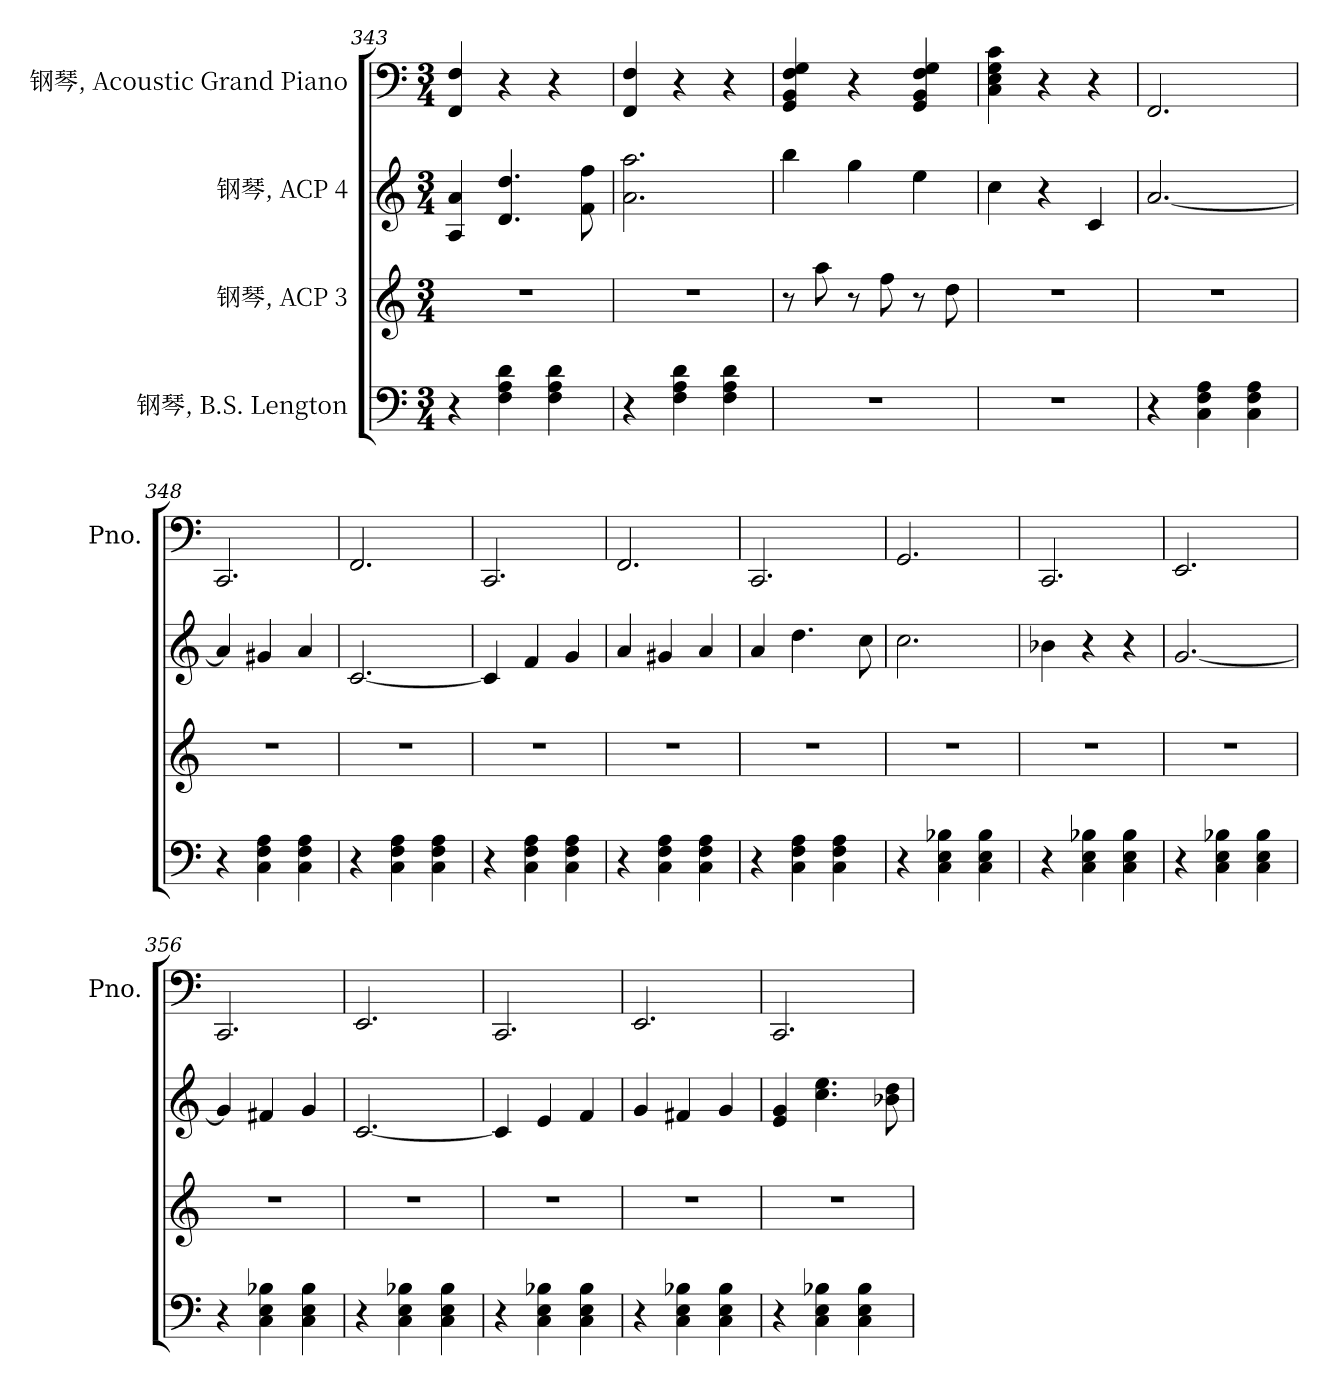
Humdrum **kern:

**kern	**kern	**kern	**kern
*part4	*part3	*part2	*part1
*staff4	*staff3	*staff2	*staff1
*I"钢琴, B.S. Lengton	*I"钢琴, ACP 3	*I"钢琴, ACP 4	*I"钢琴, Acoustic Grand Piano
*	*	*	*I'Pno.
*clefF4	*clefG2	*clefG2	*clefF4
*k[]	*k[]	*k[]	*k[]
*M3/4	*M3/4	*M3/4	*M3/4
=343	=343	=343	=343
4r	2.r	4A/ 4a/	4FF/ 4F/
4F\ 4A\ 4d\	.	4.d/ 4.dd/	4r
4F\ 4A\ 4d\	.	.	4r
.	.	8f\ 8ff\	.
=344	=344	=344	=344
4r	2.r	2.a\ 2.aa\	4FF/ 4F/
4F\ 4A\ 4d\	.	.	4r
4F\ 4A\ 4d\	.	.	4r
=345	=345	=345	=345
2.r	8r	4bb\	4GG/ 4BB/ 4F/ 4G/
.	8aa\	.	.
.	8r	4gg\	4r
.	8ff\	.	.
.	8r	4ee\	4GG/ 4BB/ 4F/ 4G/
.	8dd\	.	.
!!LO:PB:g=z
=346	=346	=346	=346
2.r	2.r	4cc\	4C\ 4E\ 4G\ 4c\
.	.	4r	4r
.	.	4c/	4r
=347	=347	=347	=347
4r	2.r	[2.a/	2.FF/
4C\ 4F\ 4A\	.	.	.
4C\ 4F\ 4A\	.	.	.
=348	=348	=348	=348
4r	2.r	4a/]	2.CC/
4C\ 4F\ 4A\	.	4g#X/	.
4C\ 4F\ 4A\	.	4a/	.
=349	=349	=349	=349
4r	2.r	[2.c/	2.FF/
4C\ 4F\ 4A\	.	.	.
4C\ 4F\ 4A\	.	.	.
=350	=350	=350	=350
4r	2.r	4c/]	2.CC/
4C\ 4F\ 4A\	.	4f/	.
4C\ 4F\ 4A\	.	4g/	.
=351	=351	=351	=351
4r	2.r	4a/	2.FF/
4C\ 4F\ 4A\	.	4g#X/	.
4C\ 4F\ 4A\	.	4a/	.
=352	=352	=352	=352
4r	2.r	4a/	2.CC/
4C\ 4F\ 4A\	.	4.dd\	.
4C\ 4F\ 4A\	.	.	.
.	.	8cc\	.
=353	=353	=353	=353
*	*	*	*MM170
4r	2.r	2.cc\	2.GG/
4C\ 4E\ 4B-X\	.	.	.
4C\ 4E\ 4B-\	.	.	.
=354	=354	=354	=354
*	*	*	*MM160
4r	2.r	4b-X\	2.CC/
4C\ 4E\ 4B-X\	.	4r	.
4C\ 4E\ 4B-\	.	4r	.
!!LO:LB:g=z
=355	=355	=355	=355
*	*	*	*MM180
4r	2.r	[2.g/	2.EE/
4C\ 4E\ 4B-X\	.	.	.
4C\ 4E\ 4B-\	.	.	.
=356	=356	=356	=356
4r	2.r	4g/]	2.CC/
4C\ 4E\ 4B-X\	.	4f#X/	.
4C\ 4E\ 4B-\	.	4g/	.
=357	=357	=357	=357
4r	2.r	[2.c/	2.EE/
4C\ 4E\ 4B-X\	.	.	.
4C\ 4E\ 4B-\	.	.	.
=358	=358	=358	=358
4r	2.r	4c/]	2.CC/
4C\ 4E\ 4B-X\	.	4e/	.
4C\ 4E\ 4B-\	.	4f/	.
=359	=359	=359	=359
4r	2.r	4g/	2.EE/
4C\ 4E\ 4B-X\	.	4f#X/	.
4C\ 4E\ 4B-\	.	4g/	.
=360	=360	=360	=360
4r	2.r	4e/ 4g/	2.CC/
4C\ 4E\ 4B-X\	.	4.cc\ 4.ee\	.
4C\ 4E\ 4B-\	.	.	.
.	.	8b-X\ 8dd\	.
=	=	=	=
*-	*-	*-	*-
